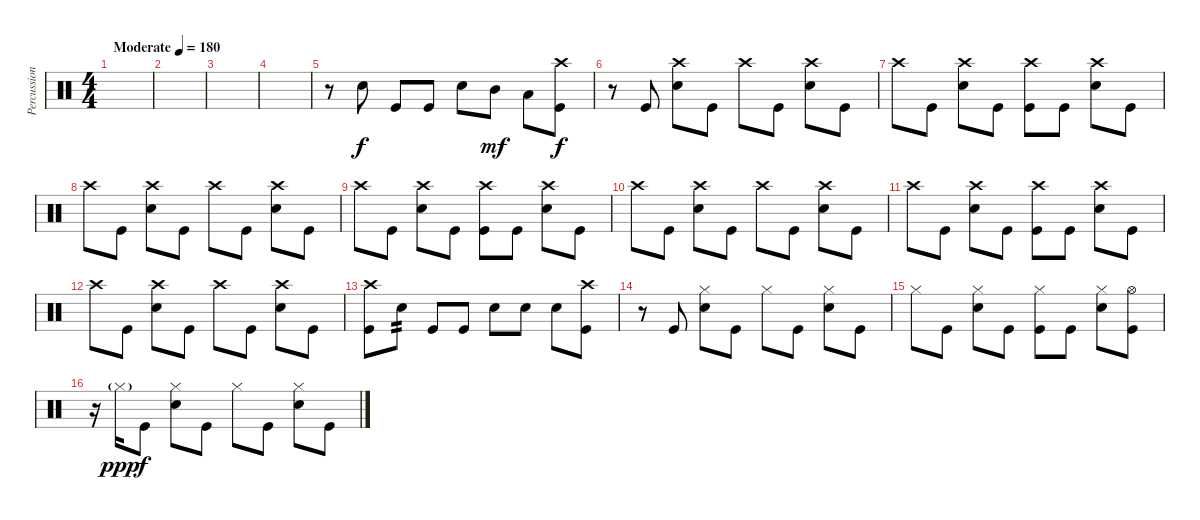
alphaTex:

\track ("Percussion" "Percussion") {instrument percussion}
\staff {score}
\articulation defaults
\ts (4 4)
\tempo (180 "Moderate")
\clef neutral
\ks c
|
|
|
|
r.8 "Electric Snare (hit)".8 "Kick (hit)".8 "Kick (hit)".8 "Electric Snare (hit)".8 "Mid Tom (hit)".8{dy mf} "Low Tom (hit)".8 ("Crash high (hit)" "Kick (hit)").8{dy f} |
r.8 "Kick (hit)".8 ("Crash high (hit)" "Electric Snare (hit)").8 "Kick (hit)".8 "Crash high (hit)".8 "Kick (hit)".8 ("Crash high (hit)" "Electric Snare (hit)").8 "Kick (hit)".8 |
"Crash high (hit)".8 "Kick (hit)".8 ("Crash high (hit)" "Electric Snare (hit)").8 "Kick (hit)".8 ("Crash high (hit)" "Kick (hit)").8 "Kick (hit)".8 ("Crash high (hit)" "Electric Snare (hit)").8 "Kick (hit)".8 |
"Crash high (hit)".8 "Kick (hit)".8 ("Crash high (hit)" "Electric Snare (hit)").8 "Kick (hit)".8 "Crash high (hit)".8 "Kick (hit)".8 ("Crash high (hit)" "Electric Snare (hit)").8 "Kick (hit)".8 |
"Crash high (hit)".8 "Kick (hit)".8 ("Crash high (hit)" "Electric Snare (hit)").8 "Kick (hit)".8 ("Crash high (hit)" "Kick (hit)").8 "Kick (hit)".8 ("Crash high (hit)" "Electric Snare (hit)").8 "Kick (hit)".8 |
"Crash high (hit)".8 "Kick (hit)".8 ("Crash high (hit)" "Electric Snare (hit)").8 "Kick (hit)".8 "Crash high (hit)".8 "Kick (hit)".8 ("Crash high (hit)" "Electric Snare (hit)").8 "Kick (hit)".8 |
"Crash high (hit)".8 "Kick (hit)".8 ("Crash high (hit)" "Electric Snare (hit)").8 "Kick (hit)".8 ("Crash high (hit)" "Kick (hit)").8 "Kick (hit)".8 ("Crash high (hit)" "Electric Snare (hit)").8 "Kick (hit)".8 |
"Crash high (hit)".8 "Kick (hit)".8 ("Crash high (hit)" "Electric Snare (hit)").8 "Kick (hit)".8 "Crash high (hit)".8 "Kick (hit)".8 ("Crash high (hit)" "Electric Snare (hit)").8 "Kick (hit)".8 |
("Crash high (hit)" "Kick (hit)").8 "Electric Snare (hit)".8{tp 2} "Kick (hit)".8 "Kick (hit)".8 "Electric Snare (hit)".8 "Electric Snare (hit)".8 "Electric Snare (hit)".8 ("Crash high (hit)" "Kick (hit)").8 |
r.8 "Kick (hit)".8 ("Hi-Hat (closed)" "Electric Snare (hit)").8 "Kick (hit)".8 "Hi-Hat (closed)".8 "Kick (hit)".8 ("Hi-Hat (closed)" "Electric Snare (hit)").8 "Kick (hit)".8 |
"Hi-Hat (closed)".8 "Kick (hit)".8 ("Hi-Hat (closed)" "Electric Snare (hit)").8 "Kick (hit)".8 ("Hi-Hat (closed)" "Kick (hit)").8 "Kick (hit)".8 ("Hi-Hat (closed)" "Electric Snare (hit)").8 ("Hi-Hat (open)" "Kick (hit)").8 |
r.16 "Hi-Hat (closed)"{g}.16{dy ppp} "Kick (hit)".8{dy f} ("Hi-Hat (closed)" "Electric Snare (hit)").8 "Kick (hit)".8 "Hi-Hat (closed)".8 "Kick (hit)".8 ("Hi-Hat (closed)" "Electric Snare (hit)").8 "Kick (hit)".8
